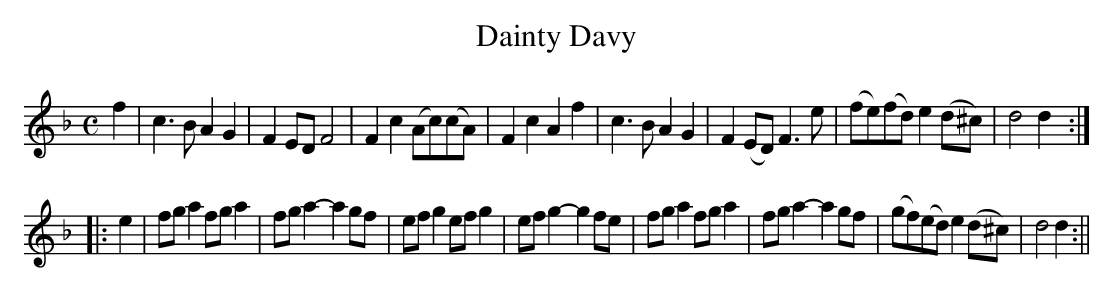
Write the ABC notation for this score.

X:1
T:Dainty Davy
M:C
L:1/8
K:Dmin
f2|c3BA2G2|F2ED F4|F2c2 (Ac)(cA)|F2c2A2f2|c3BA2G2|F2(ED) F3e|(fe)(fd) e2 (d^c)|d4 d2:|
|:e2|fg a2 fg a2|fg a2-a2 gf|efg2 efg2|ef g2-g2 fe|fga2 fga2|fg a2-a2 gf|(gf)(ed) e2 (d^c)|d4 d2:||
